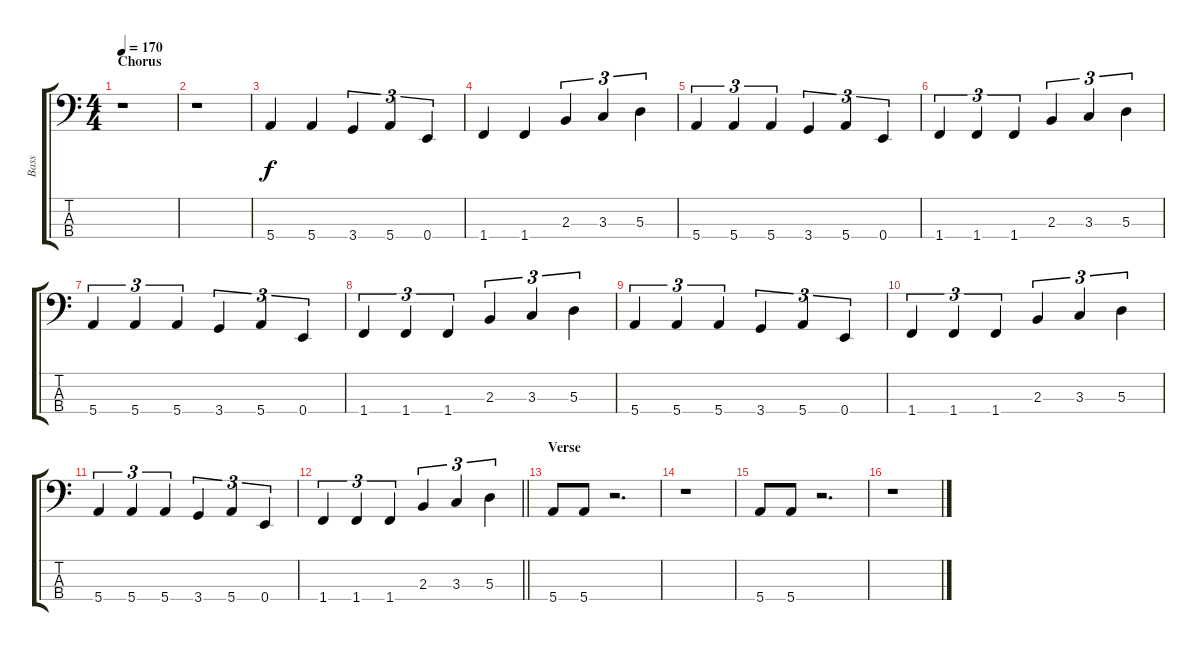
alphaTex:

\track ("Bass" "Bass") {instrument electricbassfinger}
\staff {score tabs}
\tuning (G2 D2 A1 E1) {hide}
\ts (4 4)
\section ("" "Chorus")
\tempo 170
\clef f4
\ks c
r.1{dy f} |
r.1 |
5.4.4 5.4.4 3.4.4{tu (3 2)} 5.4.4{tu (3 2)} 0.4.4{tu (3 2)} |
1.4.4 1.4.4 2.3.4{tu (3 2)} 3.3.4{tu (3 2)} 5.3.4{tu (3 2)} |
5.4.4{tu (3 2)} 5.4.4{tu (3 2)} 5.4.4{tu (3 2)} 3.4.4{tu (3 2)} 5.4.4{tu (3 2)} 0.4.4{tu (3 2)} |
1.4.4{tu (3 2)} 1.4.4{tu (3 2)} 1.4.4{tu (3 2)} 2.3.4{tu (3 2)} 3.3.4{tu (3 2)} 5.3.4{tu (3 2)} |
5.4.4{tu (3 2)} 5.4.4{tu (3 2)} 5.4.4{tu (3 2)} 3.4.4{tu (3 2)} 5.4.4{tu (3 2)} 0.4.4{tu (3 2)} |
1.4.4{tu (3 2)} 1.4.4{tu (3 2)} 1.4.4{tu (3 2)} 2.3.4{tu (3 2)} 3.3.4{tu (3 2)} 5.3.4{tu (3 2)} |
5.4.4{tu (3 2)} 5.4.4{tu (3 2)} 5.4.4{tu (3 2)} 3.4.4{tu (3 2)} 5.4.4{tu (3 2)} 0.4.4{tu (3 2)} |
1.4.4{tu (3 2)} 1.4.4{tu (3 2)} 1.4.4{tu (3 2)} 2.3.4{tu (3 2)} 3.3.4{tu (3 2)} 5.3.4{tu (3 2)} |
5.4.4{tu (3 2)} 5.4.4{tu (3 2)} 5.4.4{tu (3 2)} 3.4.4{tu (3 2)} 5.4.4{tu (3 2)} 0.4.4{tu (3 2)} |
\barLineRight lightlight
1.4.4{tu (3 2)} 1.4.4{tu (3 2)} 1.4.4{tu (3 2)} 2.3.4{tu (3 2)} 3.3.4{tu (3 2)} 5.3.4{tu (3 2)} |
\section ("" "Verse")
5.4.8 5.4.8 r.2{d} |
r.1 |
5.4.8 5.4.8 r.2{d} |
r.1
